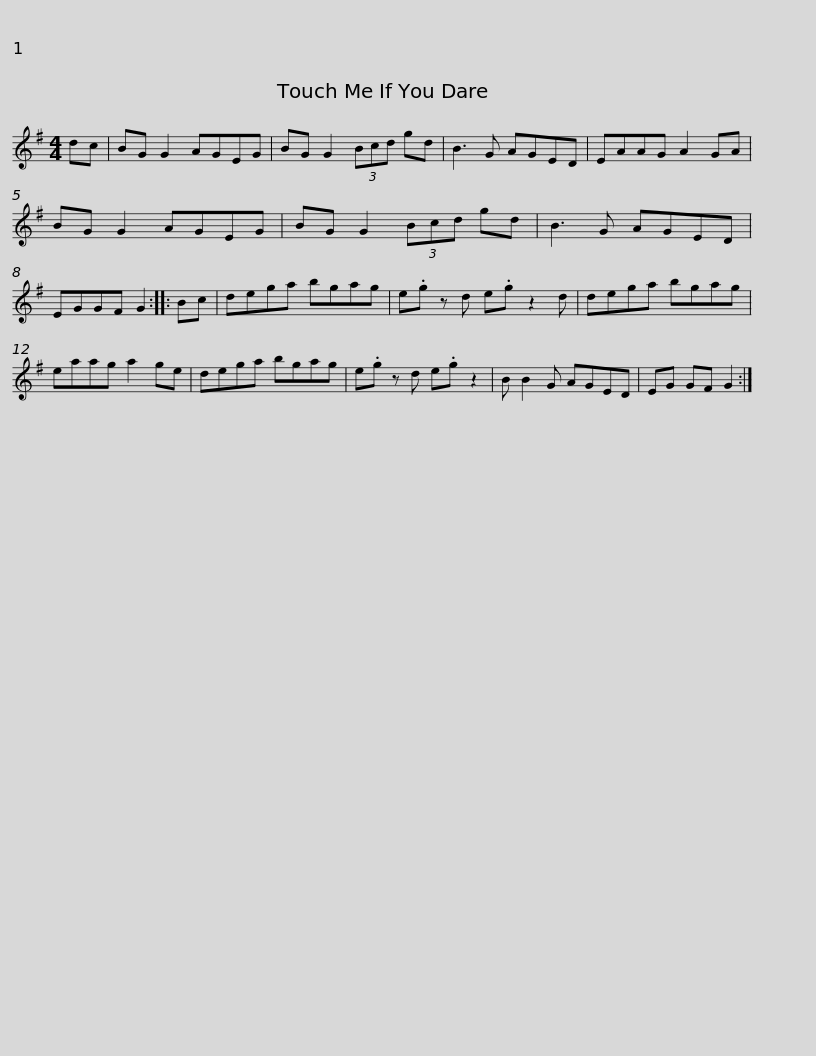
X:1
L:1/8
M:4/4
I:linebreak $
K:G
V:1 treble
V:1
 dc | BG G2 AGEG | BG G2 (3Bcd gd | B3 G AGED | EAAG A2 GA | %5
 BG G2 AGEG |$ BG G2 (3Bcd gd | B3 G AGED | EGGF G2 :: Bc | %10
 dega bgag | e.g z d e.g z2 d |$ dega bgag | eaag a2 ge | dega bgag | %15
 e.g z d e.g z2 | B B2 G AGED |$ EG GF G2 :| %18
